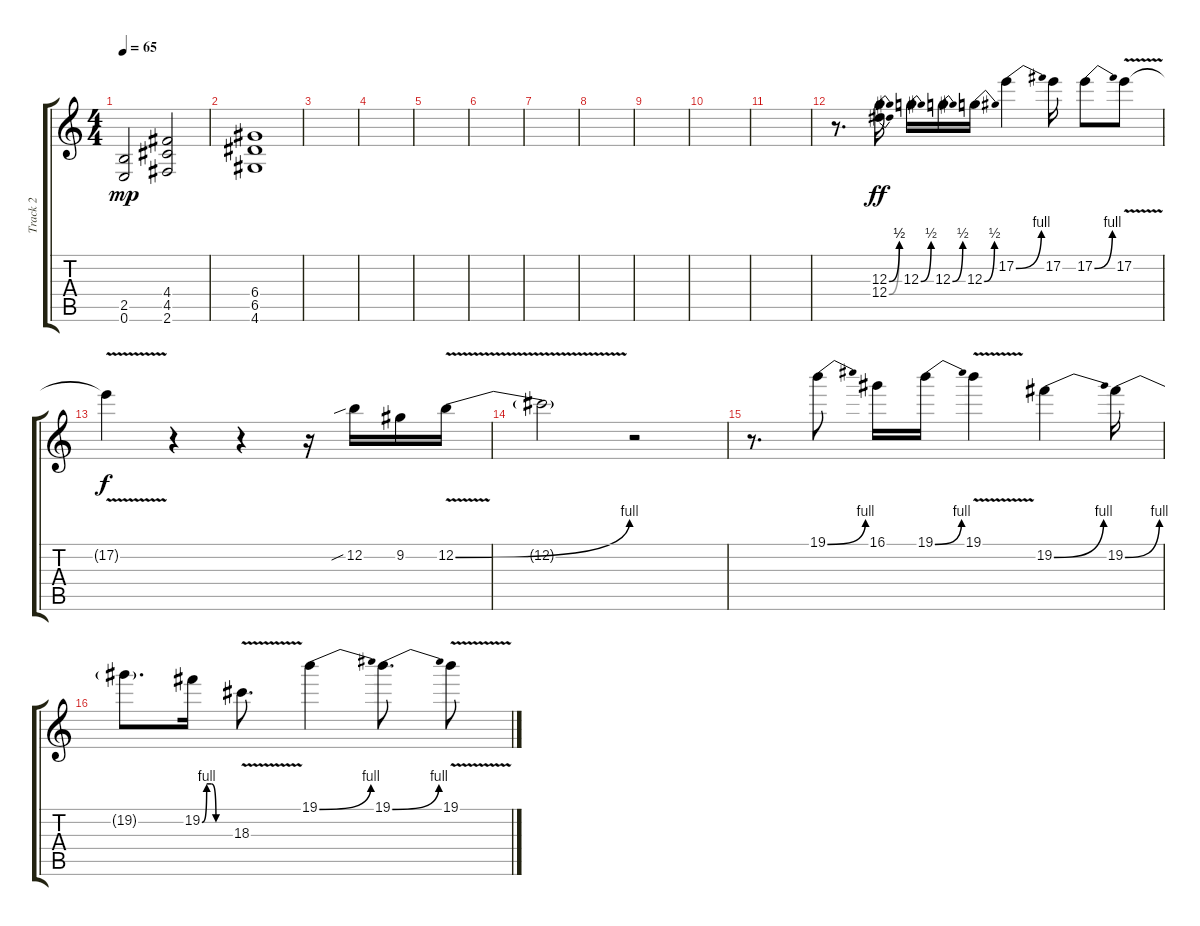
\track ("Track 2" "Track 2") {instrument acousticguitarsteel}
\staff {score tabs}
\tuning (E4 B3 G3 D3 A2 E2) {hide}
\ts (4 4)
\tempo 65
\clef g2
\ks c
(2.5 0.6).2{dy mp} (4.4 4.5 2.6).2 |
(6.4 6.5 4.6).1 |
|
|
|
|
|
|
|
|
|
r.8{d balance 11} (12.3{be (bend 0 0 60 2)} 12.4{be (bend 0 0 60 2)}).16{dy ff} 12.3{be (bend 0 0 60 2)}.16 12.3{be (bend 0 0 60 2)}.16 12.3{be (bend 0 0 60 2)}.16 17.2{be (bend 0 0 60 4)}.4 17.2.16 17.2{be (bend 0 0 60 4)}.8 17.2{v}.8 |
17.2{t}.4{dy f} r.4 r.4 r.16 12.2{sib}.16 9.2.16 12.2{be (bend 0 0 60 4) v}.16 |
12.2{t}.2 r.2 |
r.8{d} 19.1{be (bend 0 0 60 4)}.8 16.1.16 19.1{be (bend 0 0 60 4)}.16 19.1{v}.4 19.2{be (bend 0 0 60 4)}.4 19.2{be (bend 0 0 60 4)}.16 |
19.2{t}.8{d} 19.2{be (custom 0 0 10 4 20 4 30 0 60 0)}.16 18.3{v}.8{d} 19.1{be (bend 0 0 60 4)}.4 19.1{be (bend 0 0 60 4)}.8{d} 19.1{v}.8
